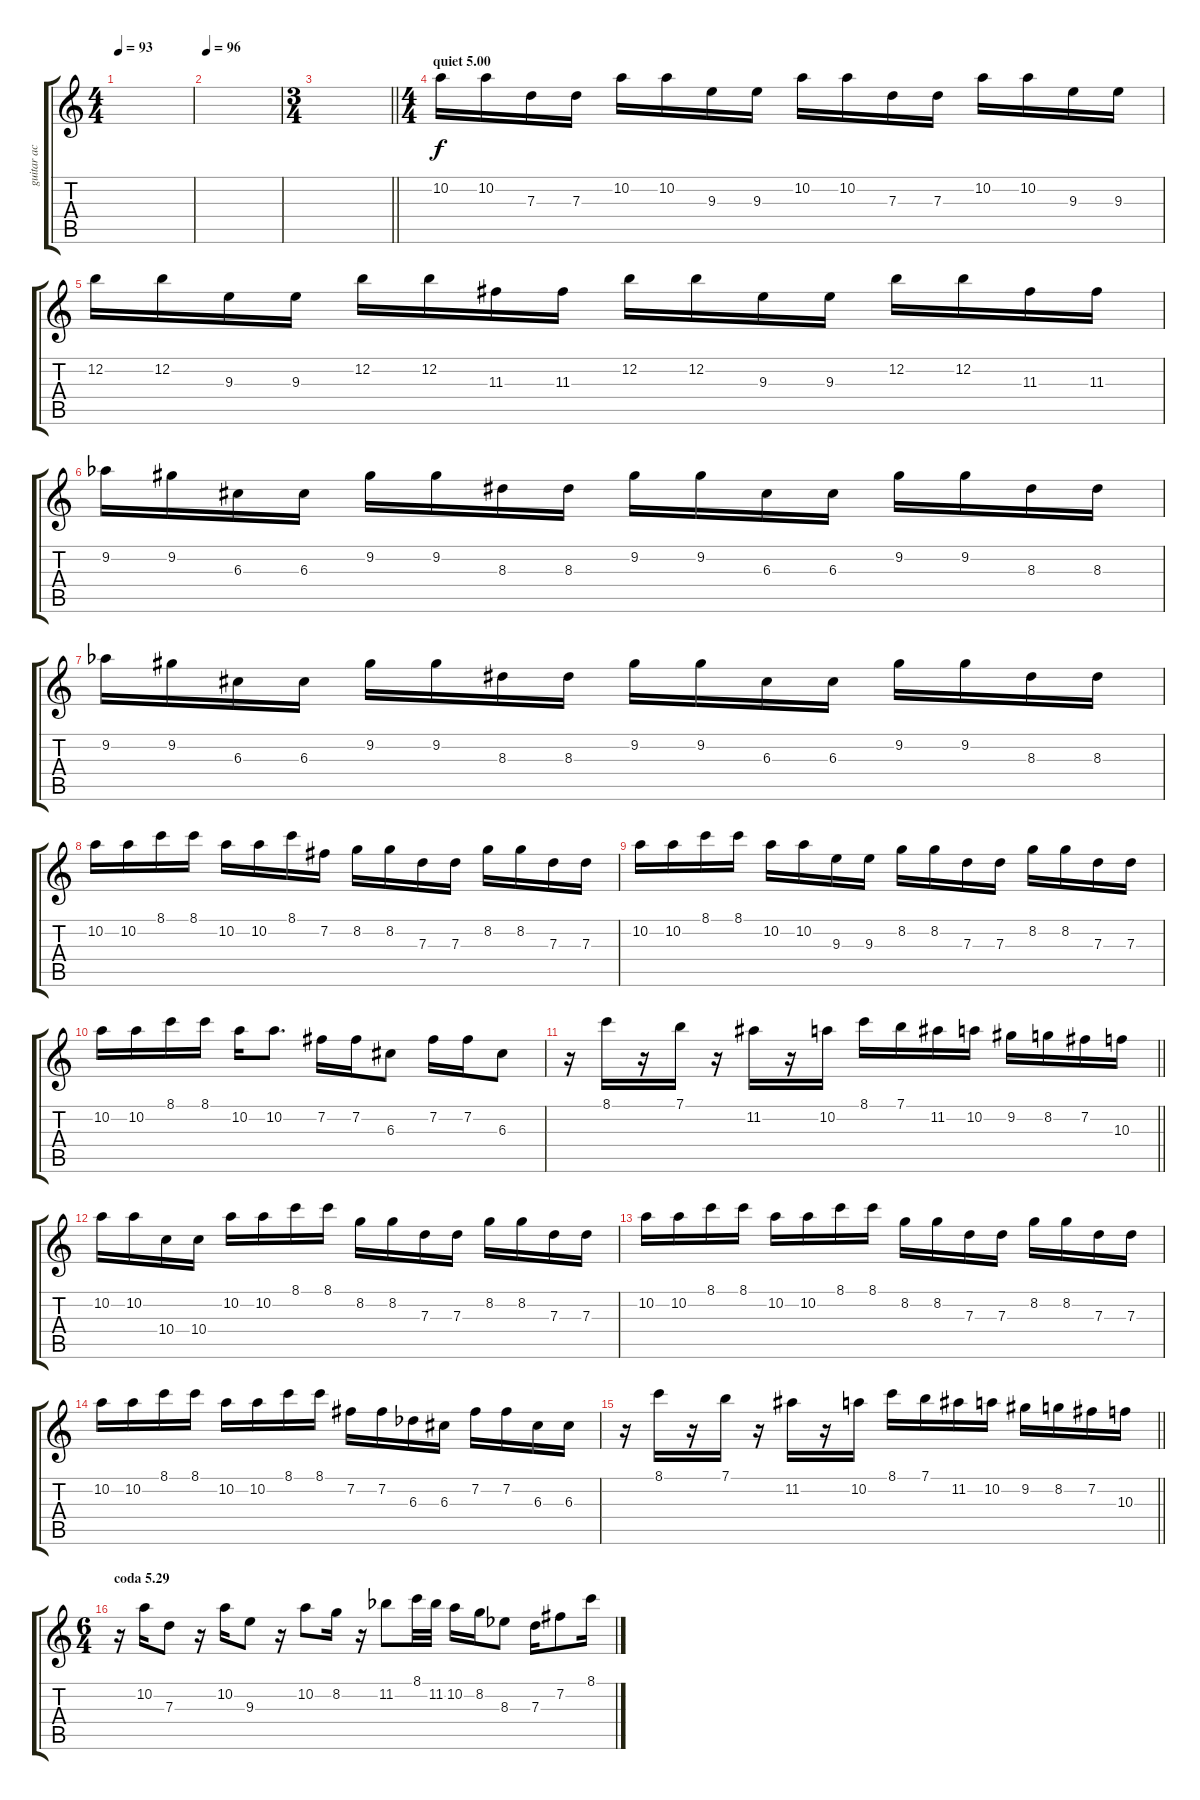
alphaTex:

\track ("guitar ac" "guitar ac") {instrument acousticguitarnylon}
\staff {score tabs}
\tuning (E4 B3 G3 D3 A2 E2) {hide}
\ts (4 4)
\tempo 93
\clef g2
\ks c
|
\tempo 96
|
\ts (3 4)
\barLineRight lightlight
|
\ts (4 4)
\section ("" "quiet 5.00")
10.2.16 10.2.16 7.3.16 7.3.16 10.2.16 10.2.16 9.3.16 9.3.16 10.2.16 10.2.16 7.3.16 7.3.16 10.2.16 10.2.16 9.3.16 9.3.16 |
12.2.16 12.2.16 9.3.16 9.3.16 12.2.16 12.2.16 11.3.16 11.3.16 12.2.16 12.2.16 9.3.16 9.3.16 12.2.16 12.2.16 11.3.16 11.3.16 |
9.2{acc b}.16 9.2.16 6.3.16 6.3.16 9.2.16 9.2.16 8.3.16 8.3.16 9.2.16 9.2.16 6.3.16 6.3.16 9.2.16 9.2.16 8.3.16 8.3.16 |
9.2{acc b}.16 9.2.16 6.3.16 6.3.16 9.2.16 9.2.16 8.3.16 8.3.16 9.2.16 9.2.16 6.3.16 6.3.16 9.2.16 9.2.16 8.3.16 8.3.16 |
10.2.16 10.2.16 8.1.16 8.1.16 10.2.16 10.2.16 8.1.16 7.2.16 8.2.16 8.2.16 7.3.16 7.3.16 8.2.16 8.2.16 7.3.16 7.3.16 |
10.2.16 10.2.16 8.1.16 8.1.16 10.2.16 10.2.16 9.3.16 9.3.16 8.2.16 8.2.16 7.3.16 7.3.16 8.2.16 8.2.16 7.3.16 7.3.16 |
10.2.16 10.2.16 8.1.16 8.1.16 10.2.16 10.2.8{d} 7.2.16 7.2.16 6.3.8 7.2.16 7.2.16 6.3.8 |
\barLineRight lightlight
r.16 8.1.16 r.16 7.1.16 r.16 11.2.16 r.16 10.2.16 8.1.16 7.1.16 11.2.16 10.2.16 9.2.16 8.2.16 7.2.16 10.3.16 |
10.2.16 10.2.16 10.4.16 10.4.16 10.2.16 10.2.16 8.1.16 8.1.16 8.2.16 8.2.16 7.3.16 7.3.16 8.2.16 8.2.16 7.3.16 7.3.16 |
10.2.16 10.2.16 8.1.16 8.1.16 10.2.16 10.2.16 8.1.16 8.1.16 8.2.16 8.2.16 7.3.16 7.3.16 8.2.16 8.2.16 7.3.16 7.3.16 |
10.2.16 10.2.16 8.1.16 8.1.16 10.2.16 10.2.16 8.1.16 8.1.16 7.2.16 7.2.16 6.3{acc b}.16 6.3.16 7.2.16 7.2.16 6.3.16 6.3.16 |
\barLineRight lightlight
r.16 8.1.16 r.16 7.1.16 r.16 11.2.16 r.16 10.2.16 8.1.16 7.1.16 11.2.16 10.2.16 9.2.16 8.2.16 7.2.16 10.3.16 |
\ts (6 4)
\section ("" "coda 5.29")
r.16 10.2.16 7.3.8 r.16 10.2.16 9.3.8 r.16 10.2.8 8.2.16 r.16 11.2{acc b}.8 8.1.32 11.2{acc b}.32 10.2.16 8.2.16 8.3{acc b}.8 7.3.16 7.2.8 8.1.16
